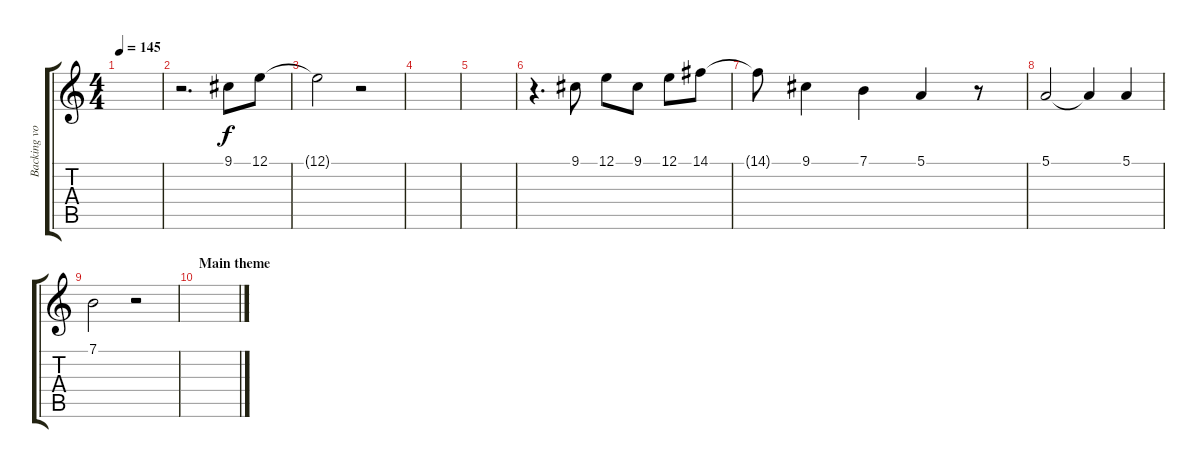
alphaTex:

\track ("Backing vocal" "Backing vo") {instrument trumpet}
\staff {score tabs}
\tuning (E4 B3 G3 D3 A2 E2) {hide}
\ts (4 4)
\tempo 145
\clef g2
\ks c
|
r.2{d} 9.1.8 12.1.8 |
12.1{t}.2 r.2 |
|
|
r.4{d} 9.1.8 12.1.8 9.1.8 12.1.8 14.1.8 |
14.1{t}.8 9.1.4 7.1.4 5.1.4 r.8 |
5.1.2 5.1{t}.4 5.1.4 |
7.1.2 r.2 |
\section ("" "Main theme")
